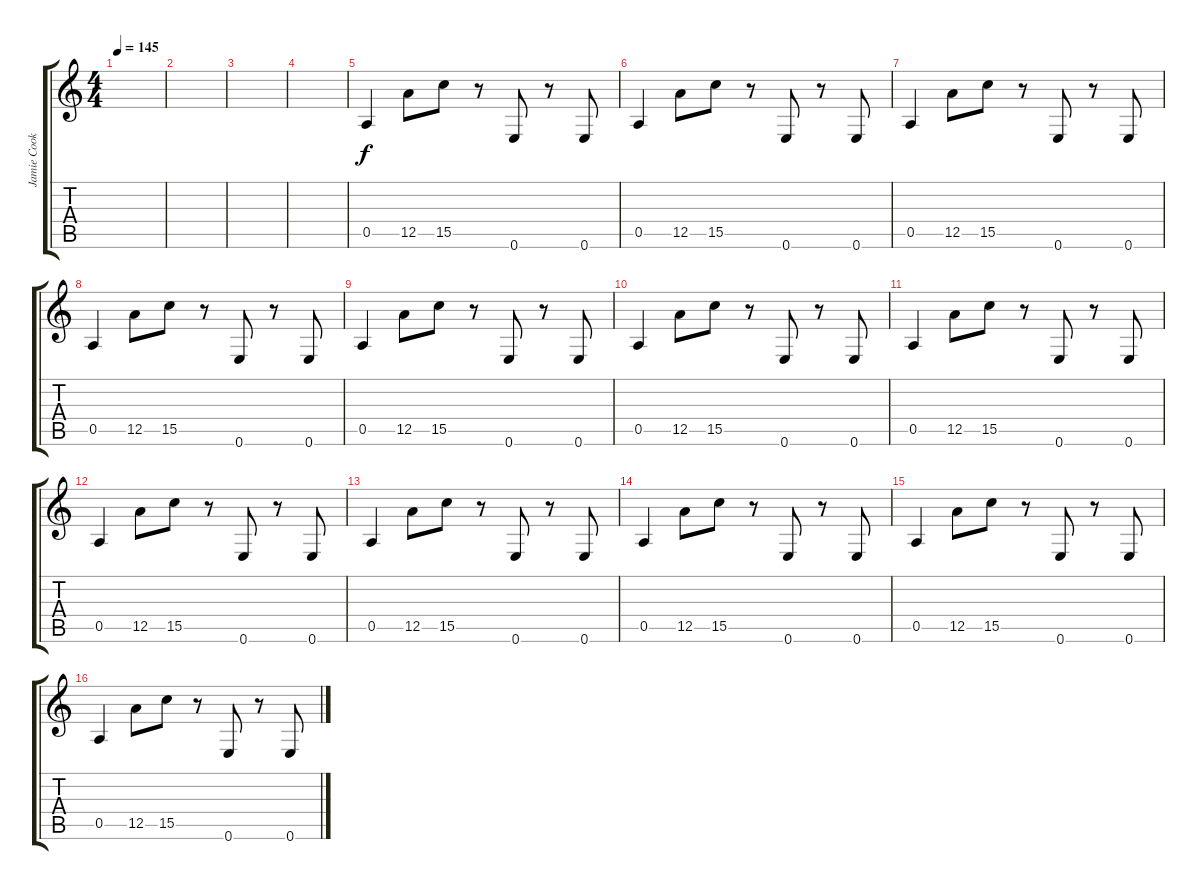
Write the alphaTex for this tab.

\track ("Jamie Cook" "Jamie Cook") {instrument distortionguitar}
\staff {score tabs}
\tuning (E4 B3 G3 D3 A2 E2) {hide}
\ts (4 4)
\tempo 145
\clef g2
\ks c
|
|
|
|
0.5.4 12.5.8 15.5.8 r.8 0.6.8 r.8 0.6.8 |
0.5.4 12.5.8 15.5.8 r.8 0.6.8 r.8 0.6.8 |
0.5.4 12.5.8 15.5.8 r.8 0.6.8 r.8 0.6.8 |
0.5.4 12.5.8 15.5.8 r.8 0.6.8 r.8 0.6.8 |
0.5.4 12.5.8 15.5.8 r.8 0.6.8 r.8 0.6.8 |
0.5.4 12.5.8 15.5.8 r.8 0.6.8 r.8 0.6.8 |
0.5.4 12.5.8 15.5.8 r.8 0.6.8 r.8 0.6.8 |
0.5.4 12.5.8 15.5.8 r.8 0.6.8 r.8 0.6.8 |
0.5.4 12.5.8 15.5.8 r.8 0.6.8 r.8 0.6.8 |
0.5.4 12.5.8 15.5.8 r.8 0.6.8 r.8 0.6.8 |
0.5.4 12.5.8 15.5.8 r.8 0.6.8 r.8 0.6.8 |
0.5.4 12.5.8 15.5.8 r.8 0.6.8 r.8 0.6.8
